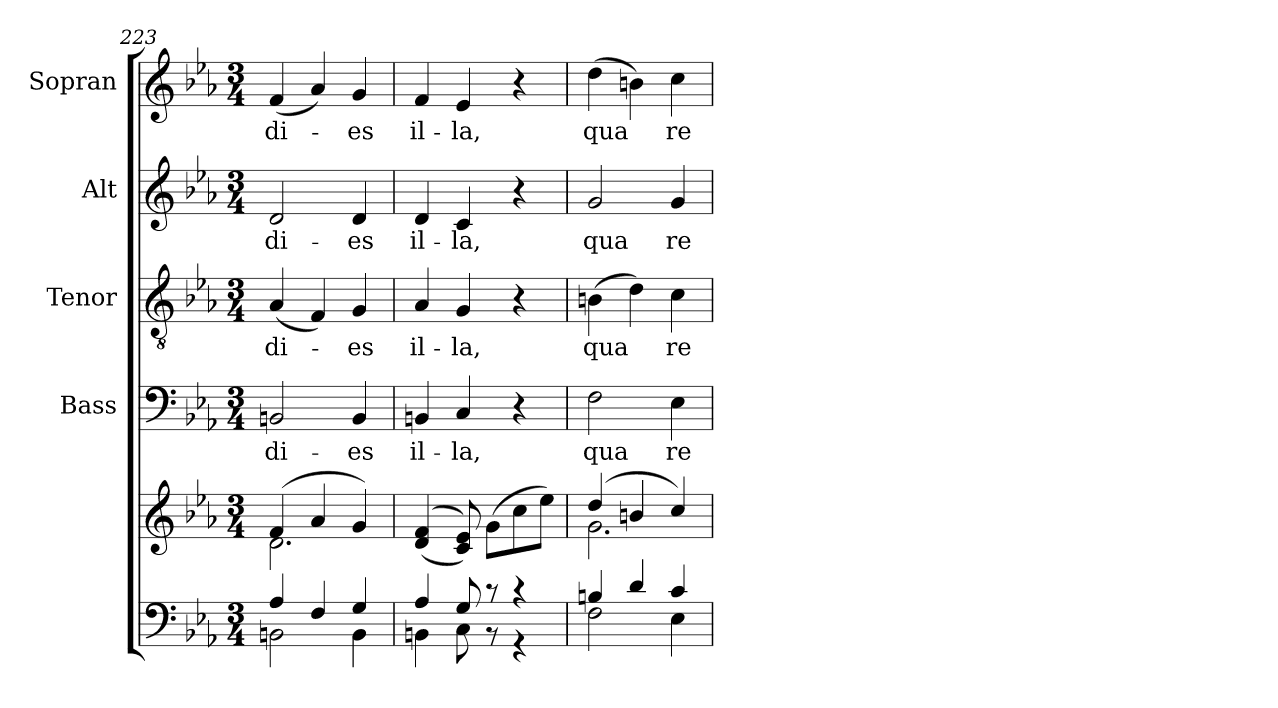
**kern	**kern	**kern	**text	**kern	**text	**kern	**text	**kern	**text
*part5	*part5	*part4	*part4	*part3	*part3	*part2	*part2	*part1	*part1
*staff6	*staff5	*staff4	*staff4	*staff3	*staff3	*staff2	*staff2	*staff1	*staff1
*	*	*I"Bass	*	*I"Tenor	*	*I"Alt	*	*I"Sopran	*
*	*	*I'B.	*	*I'T.	*	*I'A.	*	*I'S.	*
*clefF4	*clefG2	*clefF4	*	*clefGv2	*	*clefG2	*	*clefG2	*
*k[b-e-a-]	*k[b-e-a-]	*k[b-e-a-]	*	*k[b-e-a-]	*	*k[b-e-a-]	*	*k[b-e-a-]	*
*E-:	*E-:	*E-:	*	*E-:	*	*E-:	*	*E-:	*
*M3/4	*M3/4	*M3/4	*	*M3/4	*	*M3/4	*	*M3/4	*
=223	=223	=223	=223	=223	=223	=223	=223	=223	=223
*^	*^	*	*	*	*	*	*	*	*
!	!	!	!	!	!LO:LY:b	!	!LO:LY:b	!	!LO:LY:b	!	!LO:LY:b
4A-/	2BBn\	(4f/	2.d\	2BBn/	di-	(<4A-/	di-	2d/	di-	(<4f/	di-
4F/	.	4a-/	.	.	.	4F/)	.	.	.	4a-/)	.
!	!	!	!	!	!LO:LY:b	!	!LO:LY:b	!	!LO:LY:b	!	!LO:LY:b
4G/	4BB\	4g/)	.	4BB/	-es	4G/	-es	4d/	-es	4g/	-es
*	*	*v	*v	*	*	*	*	*	*	*	*
=224	=224	=224	=224	=224	=224	=224	=224	=224	=224	=224
!	!	!	!	!LO:LY:b	!	!LO:LY:b	!	!LO:LY:b	!	!LO:LY:b
4A-/	4BBn\	((<4d/ 4f/	4BBn/	il-	4A-/	il-	4d/	il-	4f/	il-
!	!	!	!	!LO:LY:b	!	!LO:LY:b	!	!LO:LY:b	!	!LO:LY:b
8G/	8C\	8c/ 8e-/))	4C/	-la,	4G/	-la,	4c/	-la,	4e-/	-la,
8r	8r	(>8g\L	.	.	.	.	.	.	.	.
4r	4r	8cc\	4r	.	4r	.	4r	.	4r	.
.	.	8ee-\J)	.	.	.	.	.	.	.	.
=225	=225	=225	=225	=225	=225	=225	=225	=225	=225	=225
*	*	*^	*	*	*	*	*	*	*	*
!	!	!	!	!	!LO:LY:b	!	!LO:LY:b	!	!LO:LY:b	!	!LO:LY:b
4Bn/	2F\	(4dd/	2.g\	2F\	qua	(>4Bn\	qua	2g/	qua	(>4dd\	qua
4d/	.	4bn/	.	.	.	4d\)	.	.	.	4bn\)	.
!	!	!	!	!	!LO:LY:b	!	!LO:LY:b	!	!LO:LY:b	!	!LO:LY:b
4c/	4E-\	4cc/)	.	4E-\	re-	4c\	re-	4g/	re-	4cc\	re-
*v	*v	*	*	*	*	*	*	*	*	*	*
*	*v	*v	*	*	*	*	*	*	*	*
=	=	=	=	=	=	=	=	=	=
*-	*-	*-	*-	*-	*-	*-	*-	*-	*-
